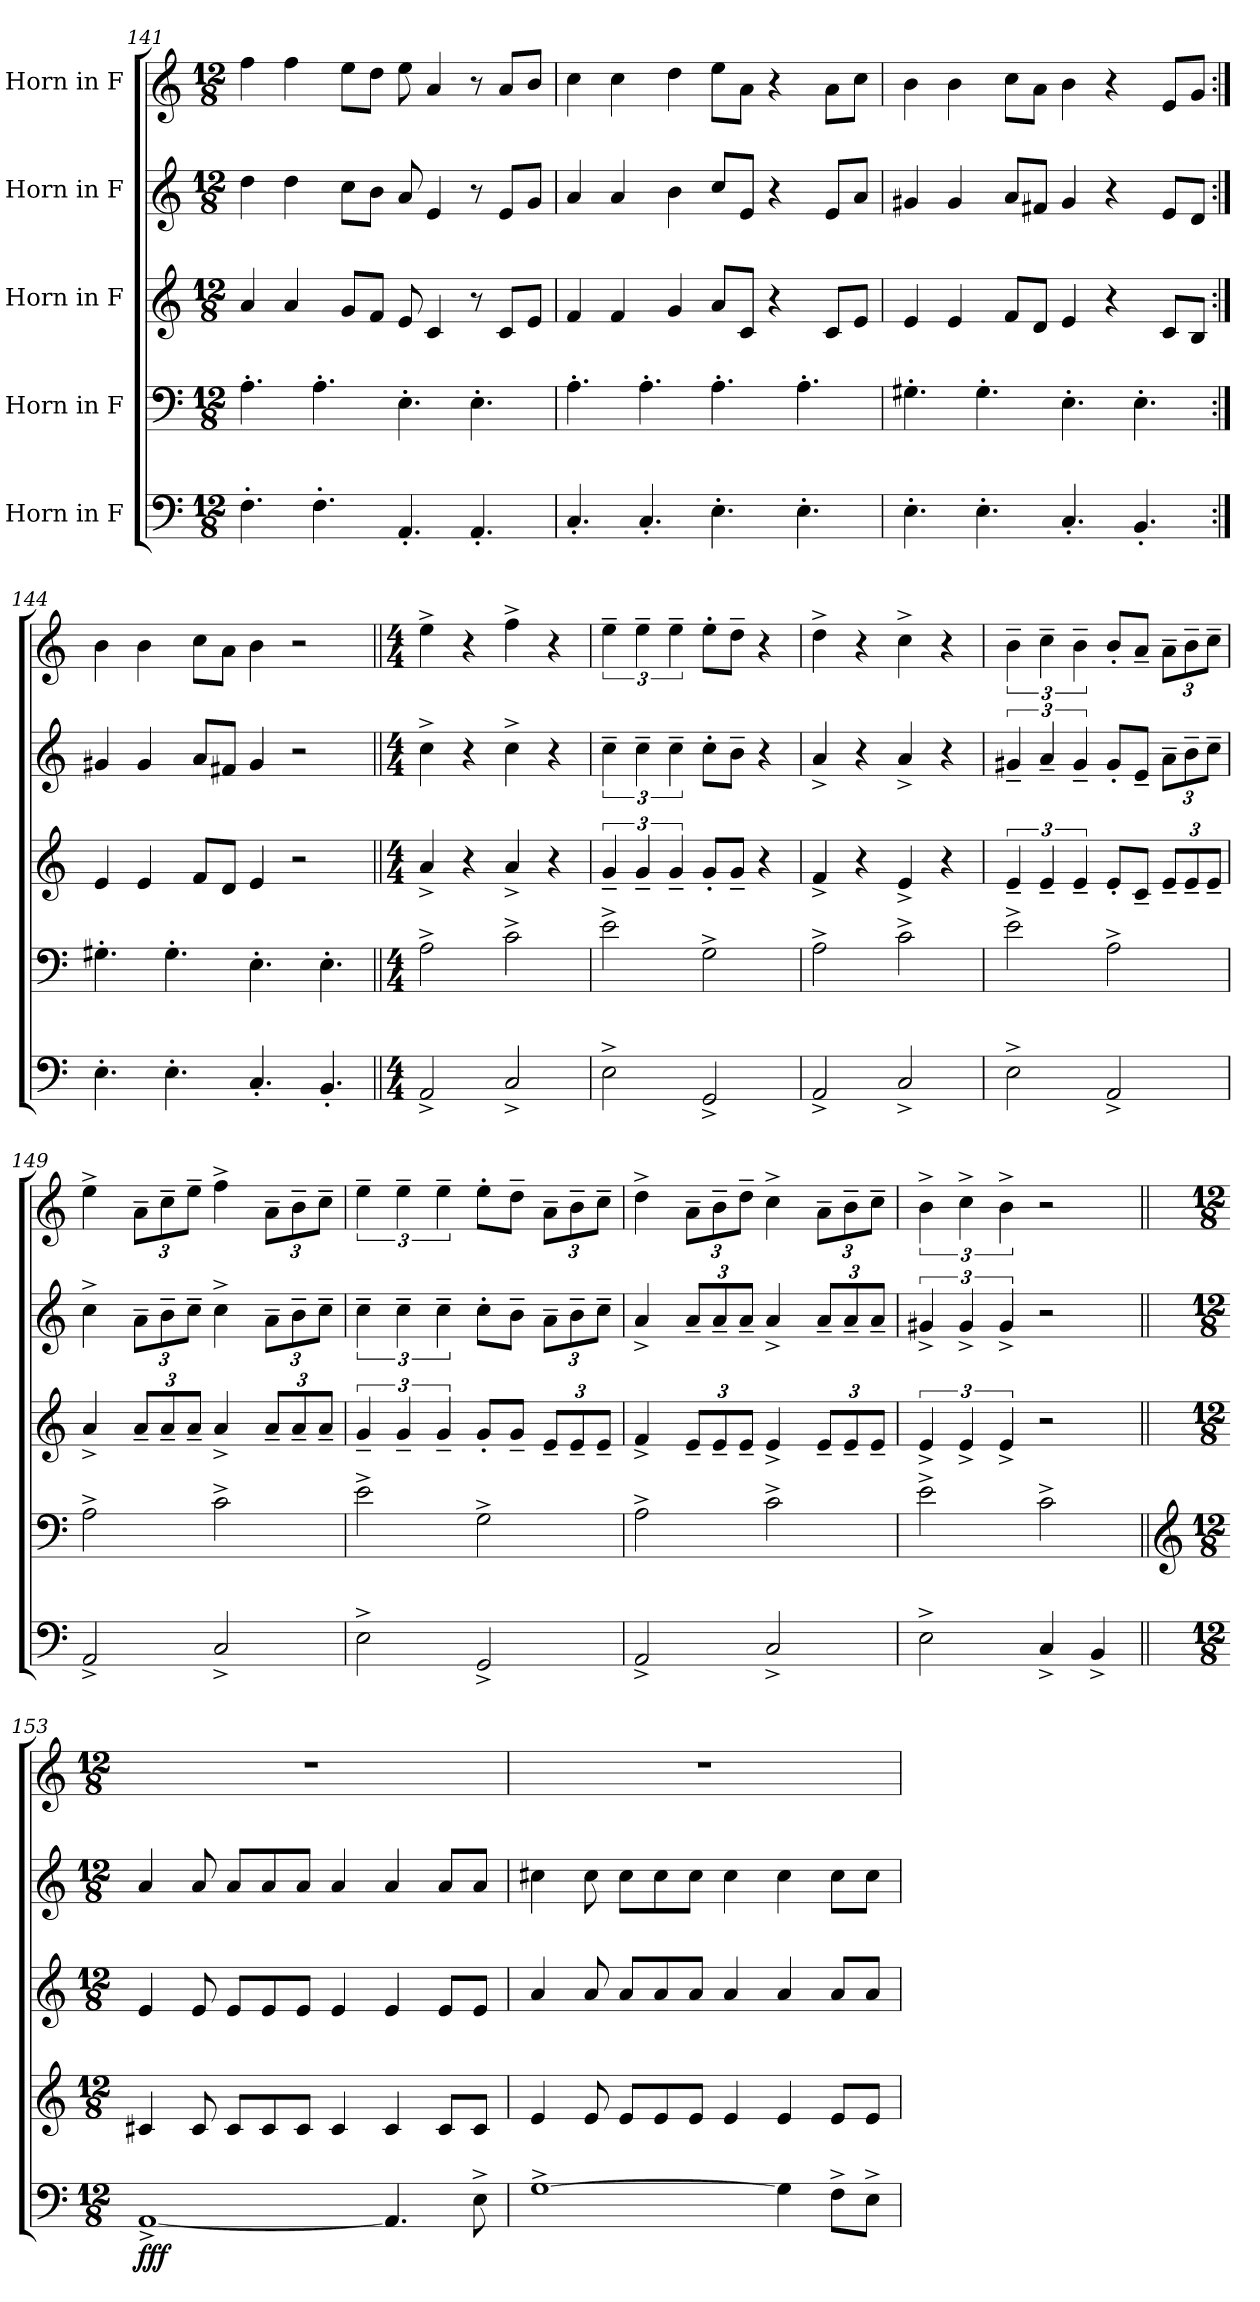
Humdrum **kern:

**kern	**dynam	**kern	**kern	**kern	**kern
*part5	*part5	*part4	*part3	*part2	*part1
*staff5	*staff5	*staff4	*staff3	*staff2	*staff1
*I"Horn in F	*	*I"Horn in F	*I"Horn in F	*I"Horn in F	*I"Horn in F
!!LO:PB:g=z
*clefF4	*	*clefF4	*clefG2	*clefG2	*clefG2
*ITrd4c7	*	*ITrd4c7	*ITrd4c7	*ITrd4c7	*ITrd4c7
*k[b-]	*	*k[b-]	*k[b-]	*k[b-]	*k[b-]
*M12/8	*	*M12/8	*M12/8	*M12/8	*M12/8
=141	=141	=141	=141	=141	=141
4.BB-'\	.	4.D'\	4d/	4g\	4b-\
.	.	.	4d/	4g\	4b-\
4.BB-'\	.	4.D'\	.	.	.
.	.	.	8c/L	8f\L	8a\L
.	.	.	8B-/J	8e\J	8g\J
4.DD'/	.	4.AA'\	8A/	8d/	8a\
.	.	.	4F/	4A/	4d/
4.DD'/	.	4.AA'\	8r	8r	8r
.	.	.	8F/L	8A/L	8d/L
.	.	.	8A/J	8c/J	8e/J
=142	=142	=142	=142	=142	=142
4.FF'/	.	4.D'\	4B-/	4d/	4f\
.	.	.	4B-/	4d/	4f\
4.FF'/	.	4.D'\	.	.	.
.	.	.	4c/	4e\	4g\
4.AA'\	.	4.D'\	8d/L	8f/L	8a\L
.	.	.	8F/J	8A/J	8d\J
.	.	.	4r	4r	4r
4.AA'\	.	4.D'\	.	.	.
.	.	.	8F/L	8A/L	8d\L
.	.	.	8A/J	8d/J	8f\J
=143	=143	=143	=143	=143	=143
4.AA'\	.	4.C#X'\	4A/	4c#X/	4e\
.	.	.	4A/	4c#/	4e\
4.AA'\	.	4.C#'\	.	.	.
.	.	.	8B-/L	8d/L	8f\L
.	.	.	8G/J	8Bn/J	8d\J
4.FF'/	.	4.AA'\	4A/	4c#/	4e\
.	.	.	4r	4r	4r
4.EE'/	.	4.AA'\	.	.	.
.	.	.	8F/L	8A/L	8A/L
.	.	.	8E/J	8G/J	8c/J
=144:|!	=144:|!	=144:|!	=144:|!	=144:|!	=144:|!
4.AA'\	.	4.C#X'\	4A/	4c#X/	4e\
.	.	.	4A/	4c#/	4e\
4.AA'\	.	4.C#'\	.	.	.
.	.	.	8B-/L	8d/L	8f\L
.	.	.	8G/J	8Bn/J	8d\J
4.FF'/	.	4.AA'\	4A/	4c#/	4e\
.	.	.	2r	2r	2r
4.EE'/	.	4.AA'\	.	.	.
=145||	=145||	=145||	=145||	=145||	=145||
*M4/4	*	*M4/4	*M4/4	*M4/4	*M4/4
*	*	*	*	*	*MM150
2DD^/	.	2D^\	4d^/	4f^\	4a^\
.	.	.	4r	4r	4r
2FF^/	.	2F^\	4d^/	4f^\	4b-^\
.	.	.	4r	4r	4r
!!LO:LB:g=z
=146	=146	=146	=146	=146	=146
2AA^\	.	2A^\	6c~/	6f~\	6a~\
.	.	.	6c~/	6f~\	6a~\
.	.	.	6c~/	6f~\	6a~\
2CC^/	.	2C^\	8c'/L	8f'\L	8a'\L
.	.	.	8c~/J	8e~\J	8g~\J
.	.	.	4r	4r	4r
=147	=147	=147	=147	=147	=147
2DD^/	.	2D^\	4B-^/	4d^/	4g^\
.	.	.	4r	4r	4r
2FF^/	.	2F^\	4A^/	4d^/	4f^\
.	.	.	4r	4r	4r
=148	=148	=148	=148	=148	=148
2AA^\	.	2A^\	6A~/	6c#X~/	6e~\
.	.	.	6A~/	6d~/	6f~\
.	.	.	6A~/	6c#~/	6e~\
2DD^/	.	2D^\	8A'/L	8c#'/L	8e'/L
.	.	.	8F~/J	8A~/J	8d~/J
*	*	*	*Xbrackettup	*Xbrackettup	*Xbrackettup
.	.	.	12A~/L	12d~\L	12d~\L
.	.	.	12A~/	12e~\	12e~\
.	.	.	12A~/J	12f~\J	12f~\J
=149	=149	=149	=149	=149	=149
2DD^/	.	2D^\	4d^/	4f^\	4a^\
.	.	.	12d~/L	12d~\L	12d~\L
.	.	.	12d~/	12e~\	12f~\
.	.	.	12d~/J	12f~\J	12a~\J
2FF^/	.	2F^\	4d^/	4f^\	4b-^\
.	.	.	12d~/L	12d~\L	12d~\L
.	.	.	12d~/	12e~\	12e~\
.	.	.	12d~/J	12f~\J	12f~\J
=150	=150	=150	=150	=150	=150
*	*	*	*brackettup	*brackettup	*brackettup
2AA^\	.	2A^\	6c~/	6f~\	6a~\
.	.	.	6c~/	6f~\	6a~\
.	.	.	6c~/	6f~\	6a~\
2CC^/	.	2C^\	8c'/L	8f'\L	8a'\L
.	.	.	8c~/J	8e~\J	8g~\J
*	*	*	*Xbrackettup	*Xbrackettup	*Xbrackettup
.	.	.	12A~/L	12d~\L	12d~\L
.	.	.	12A~/	12e~\	12e~\
.	.	.	12A~/J	12f~\J	12f~\J
!!LO:PB:g=z
=151	=151	=151	=151	=151	=151
2DD^/	.	2D^\	4B-^/	4d^/	4g^\
.	.	.	12A~/L	12d~/L	12d~\L
.	.	.	12A~/	12d~/	12e~\
.	.	.	12A~/J	12d~/J	12g~\J
2FF^/	.	2F^\	4A^/	4d^/	4f^\
.	.	.	12A~/L	12d~/L	12d~\L
.	.	.	12A~/	12d~/	12e~\
.	.	.	12A~/J	12d~/J	12f~\J
=152	=152	=152	=152	=152	=152
*	*	*	*brackettup	*brackettup	*brackettup
2AA^\	.	2A^\	6A^/	6c#X^/	6e^\
.	.	.	6A^/	6c#^/	6f^\
.	.	.	6A^/	6c#^/	6e^\
4FF^/	.	2F^\	2r	2r	2r
4EE^/	.	.	.	.	.
=153||	=153||	=153||	=153||	=153||	=153||
*	*	*clefG2	*	*	*
*M12/8	*	*M12/8	*M12/8	*M12/8	*M12/8
*	*	*	*	*	*MM195
!	!LO:DY:b	!	!	!	!
[1DD^	fff	4F#X/	4A/	4d/	1.r
.	.	8F#/	8A/	8d/	.
.	.	8F#/L	8A/L	8d/L	.
.	.	8F#/	8A/	8d/	.
.	.	8F#/J	8A/J	8d/J	.
.	.	4F#/	4A/	4d/	.
4.DD/]	.	4F#/	4A/	4d/	.
.	.	8F#/L	8A/L	8d/L	.
8AA^\	.	8F#/J	8A/J	8d/J	.
=154	=154	=154	=154	=154	=154
[1C^	.	4A/	4d/	4f#X\	1.r
.	.	8A/	8d/	8f#\	.
.	.	8A/L	8d/L	8f#\L	.
.	.	8A/	8d/	8f#\	.
.	.	8A/J	8d/J	8f#\J	.
.	.	4A/	4d/	4f#\	.
4C\]	.	4A/	4d/	4f#\	.
8BB-^\L	.	8A/L	8d/L	8f#\L	.
8AA^\J	.	8A/J	8d/J	8f#\J	.
=	=	=	=	=	=
*-	*-	*-	*-	*-	*-
